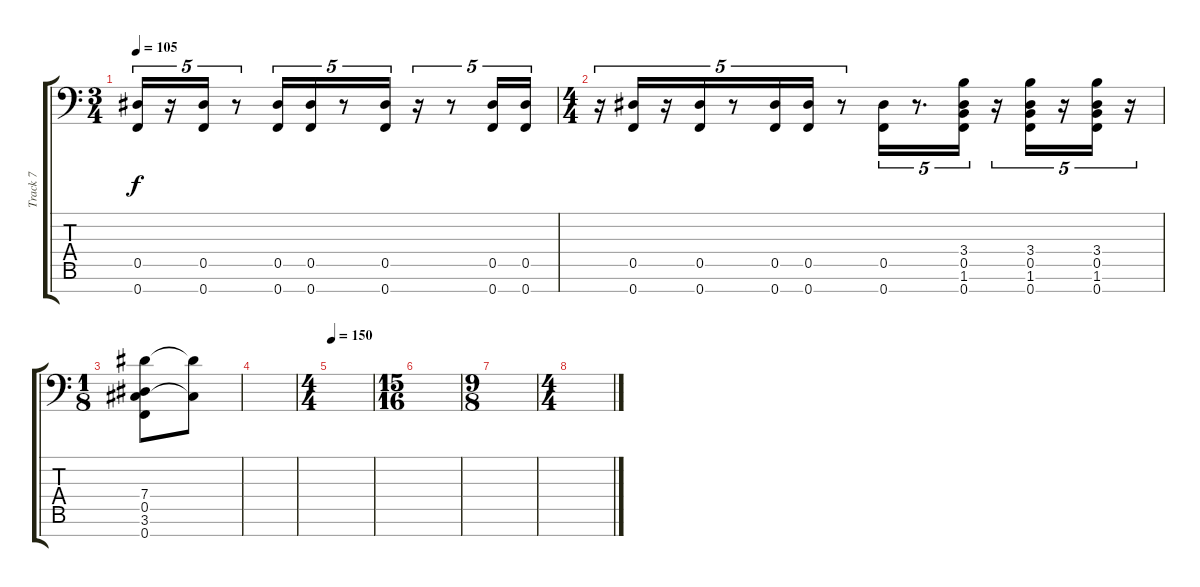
\track ("Track 7" "Track 7") {instrument distortionguitar}
\staff {score tabs}
\tuning (Bb3 F3 Db3 Ab2 Eb2 Bb1 F1) {hide}
\ts (3 4)
\tempo 105
\clef f4
\ks c
(0.5 0.7).16{tu (5 4) dy f} r.16{tu (5 4)} (0.5 0.7).16{tu (5 4)} r.8{tu (5 4)} (0.5 0.7).16{tu (5 4)} (0.5 0.7).16{tu (5 4)} r.8{tu (5 4)} (0.5 0.7).16{tu (5 4)} r.16{tu (5 4)} r.8{tu (5 4)} (0.5 0.7).16{tu (5 4)} (0.5 0.7).16{tu (5 4)} |
\ts (4 4)
r.16{tu (5 4)} (0.5 0.7).16{tu (5 4)} r.16{tu (5 4)} (0.5 0.7).16{tu (5 4)} r.8{tu (5 4)} (0.5 0.7).16{tu (5 4)} (0.5 0.7).16{tu (5 4)} r.8{tu (5 4)} (0.5 0.7).16{tu (5 4)} r.8{d tu (5 4)} (3.4 0.5 1.6 0.7).16{tu (5 4)} r.16{tu (5 4)} (3.4 0.5 1.6 0.7).16{tu (5 4)} r.16{tu (5 4)} (3.4 0.5 1.6 0.7).16{tu (5 4)} r.16{tu (5 4)} |
\ts (1 8)
(7.4 0.5 3.6 0.7).8 (7.4{t} 3.6{t}).8 |
|
\ts (4 4)
\tempo 150
|
\ts (15 16)
|
\ts (9 8)
|
\ts (4 4)
